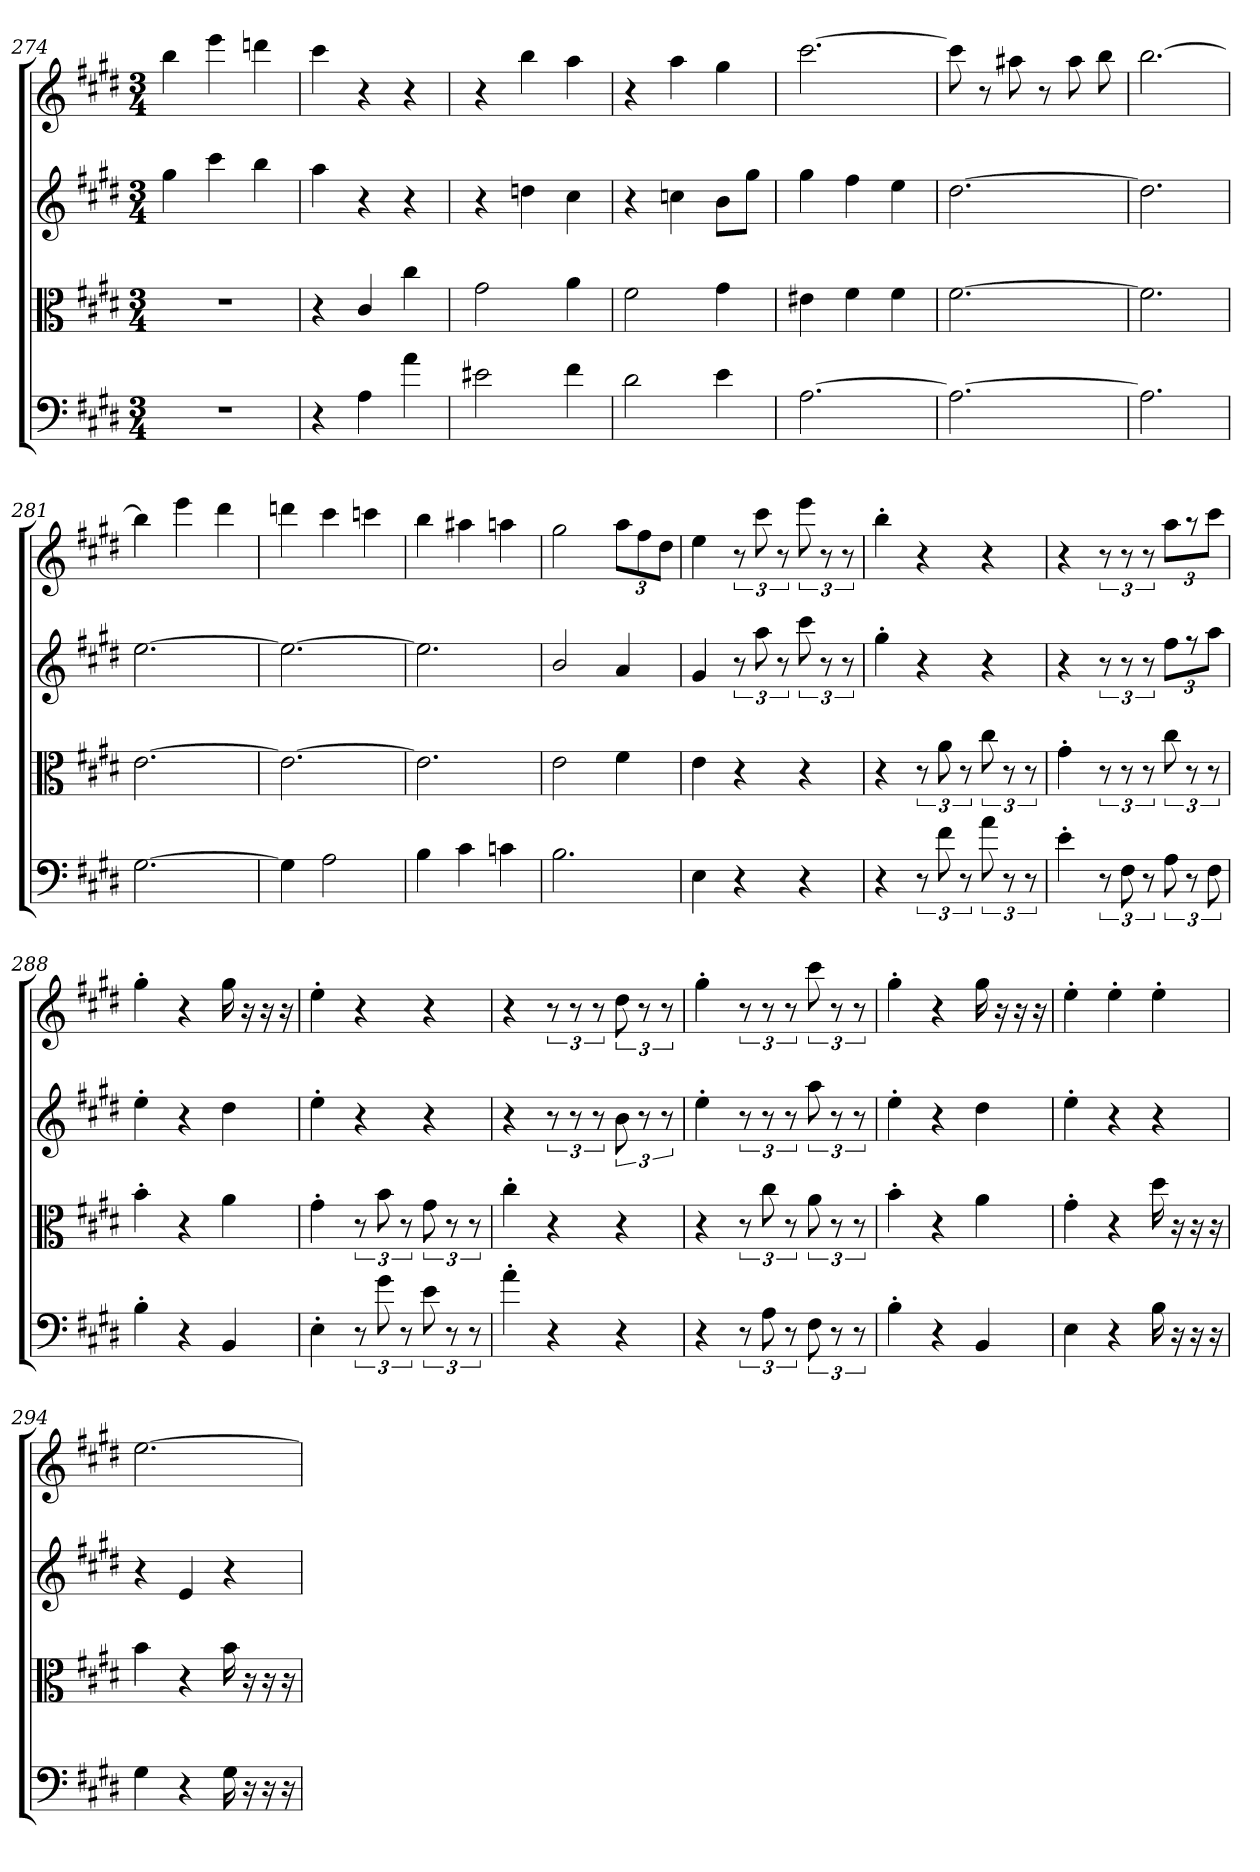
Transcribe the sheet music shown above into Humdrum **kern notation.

**kern	**kern	**kern	**kern
*part4	*part3	*part2	*part1
*staff4	*staff3	*staff2	*staff1
*clefF4	*clefC3	*clefG2	*clefG2
*k[f#c#g#d#]	*k[f#c#g#d#]	*k[f#c#g#d#]	*k[f#c#g#d#]
*E:	*E:	*E:	*E:
*M3/4	*M3/4	*M3/4	*M3/4
=274	=274	=274	=274
2.r	2.r	4gg#\	4bb\
.	.	4ccc#\	4eee\
.	.	4bb\	4dddn\
=275	=275	=275	=275
4r	4r	4aa\	4ccc#\
4A\	4c#/	4r	4r
4a\	4cc#\	4r	4r
=276	=276	=276	=276
2e#X\	2g#\	4r	4r
.	.	4ddn\	4bb\
4f#\	4a\	4cc#\	4aa\
=277	=277	=277	=277
2d#\	2f#\	4r	4r
.	.	4ccn\	4aa\
4e\	4g#\	8b\L	4gg#\
.	.	8gg#\J	.
=278	=278	=278	=278
[2.A\	4e#X\	4gg#\	[2.ccc#\
.	4f#\	4ff#\	.
.	4f#\	4ee\	.
=279	=279	=279	=279
2.A\_	[2.f#\	[2.dd#\	8ccc#\]
.	.	.	8r
.	.	.	8aa#X\
.	.	.	8r
.	.	.	8aa#\
.	.	.	8bb\
=280	=280	=280	=280
2.A\]	2.f#\]	2.dd#\]	[2.bb\
=281	=281	=281	=281
[2.G#\	[2.e\	[2.ee\	4bb\]
.	.	.	4eee\
.	.	.	4ddd#\
=282	=282	=282	=282
4G#\]	2.e\_	2.ee\_	4dddn\
2A\	.	.	4ccc#\
.	.	.	4cccn\
=283	=283	=283	=283
4B\	2.e\]	2.ee\]	4bb\
4c#\	.	.	4aa#X\
4cn\	.	.	4aan\
=284	=284	=284	=284
2.B\	2e\	2b/	2gg#\
.	4f#\	4a/	12aa\L
.	.	.	12ff#\
.	.	.	12dd#\J
=285	=285	=285	=285
4E\	4e\	4g#/	4ee\
4r	4r	12r	12r
.	.	12aa\	12ccc#\
.	.	12r	12r
4r	4r	12ccc#\	12eee\
.	.	12r	12r
.	.	12r	12r
=286	=286	=286	=286
4r	4r	4gg#'\	4bb'\
12r	12r	4r	4r
12f#\	12a\	.	.
12r	12r	.	.
12a\	12cc#\	4r	4r
12r	12r	.	.
12r	12r	.	.
=287	=287	=287	=287
4e'\	4g#'\	4r	4r
12r	12r	12r	12r
12F#\	12r	12r	12r
12r	12r	12r	12r
12A\	12cc#\	12ff#\L	12aa\L
12r	12r	12r	12r
12F#\	12r	12aa\J	12ccc#\J
=288	=288	=288	=288
4B'\	4b'\	4ee'\	4gg#'\
4r	4r	4r	4r
4BB/	4a\	4dd#\	16gg#\
.	.	.	16r
.	.	.	16r
.	.	.	16r
=289	=289	=289	=289
4E'\	4g#'\	4ee'\	4ee'\
12r	12r	4r	4r
12g#\	12b\	.	.
12r	12r	.	.
12e\	12g#\	4r	4r
12r	12r	.	.
12r	12r	.	.
=290	=290	=290	=290
4a'\	4cc#'\	4r	4r
4r	4r	12r	12r
.	.	12r	12r
.	.	12r	12r
4r	4r	12b\	12dd#\
.	.	12r	12r
.	.	12r	12r
=291	=291	=291	=291
4r	4r	4ee'\	4gg#'\
12r	12r	12r	12r
12A\	12cc#\	12r	12r
12r	12r	12r	12r
12F#\	12a\	12aa\	12ccc#\
12r	12r	12r	12r
12r	12r	12r	12r
=292	=292	=292	=292
4B'\	4b'\	4ee'\	4gg#'\
4r	4r	4r	4r
4BB/	4a\	4dd#\	16gg#\
.	.	.	16r
.	.	.	16r
.	.	.	16r
=293	=293	=293	=293
4E\	4g#'\	4ee'\	4ee'\
4r	4r	4r	4ee'\
16B\	16dd#\	4r	4ee'\
16r	16r	.	.
16r	16r	.	.
16r	16r	.	.
=294	=294	=294	=294
4G#\	4b\	4r	[2.ee\
4r	4r	4e/	.
16G#\	16b\	4r	.
16r	16r	.	.
16r	16r	.	.
16r	16r	.	.
=	=	=	=
*-	*-	*-	*-
